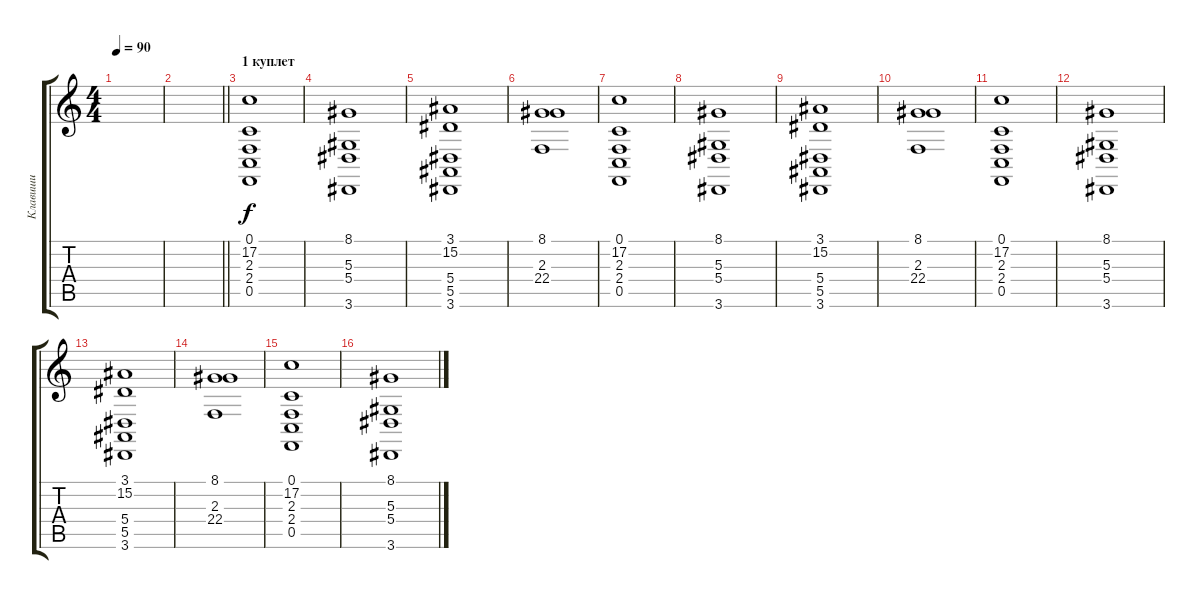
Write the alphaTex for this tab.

\track ("Клавиши" "Клавиши") {instrument tremolostrings}
\staff {score tabs}
\tuning (C4 G3 Eb3 Bb2 F2 C2) {hide}
\ts (4 4)
\tempo 90
\clef g2
\ks c
|
\barLineRight lightlight
|
\section ("" "1 куплет")
(0.1 17.2 2.3 2.4 0.5).1 |
(8.1 5.3 5.4 3.6).1 |
(3.1 15.2 5.4 5.5 3.6).1 |
(8.1 2.3 22.4).1 |
(0.1 17.2 2.3 2.4 0.5).1 |
(8.1 5.3 5.4 3.6).1 |
(3.1 15.2 5.4 5.5 3.6).1 |
(8.1 2.3 22.4).1 |
(0.1 17.2 2.3 2.4 0.5).1 |
(8.1 5.3 5.4 3.6).1 |
(3.1 15.2 5.4 5.5 3.6).1 |
(8.1 2.3 22.4).1 |
(0.1 17.2 2.3 2.4 0.5).1 |
(8.1 5.3 5.4 3.6).1
